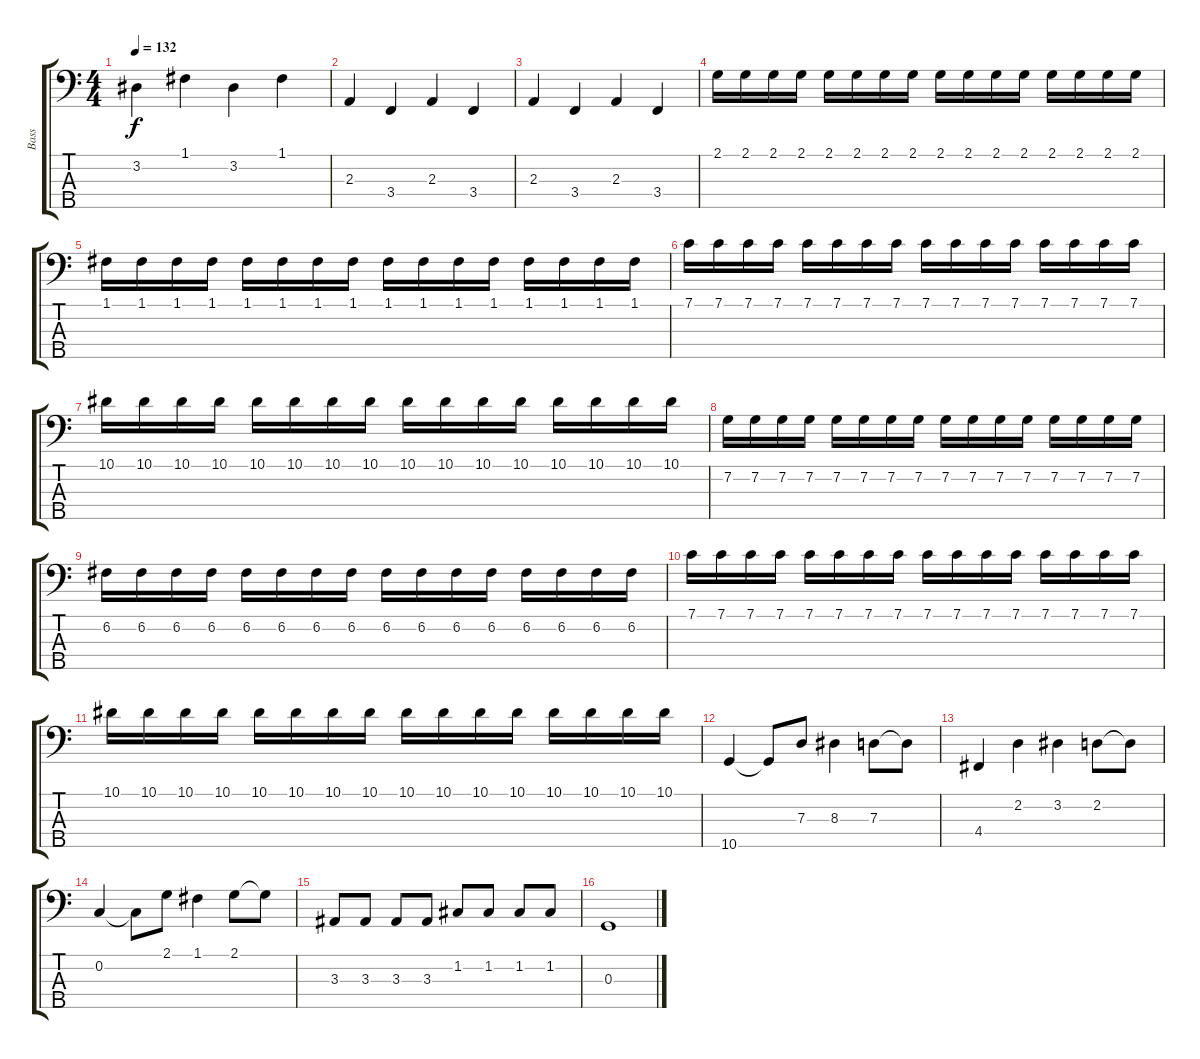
\track ("Bass" "Bass") {instrument electricbassfinger}
\staff {score tabs}
\tuning (F2 C2 G1 D1 A0) {hide}
\ts (4 4)
\tempo 132
\clef f4
\ks c
3.2.4{dy f} 1.1.4 3.2.4 1.1.4 |
2.3.4 3.4.4 2.3.4 3.4.4 |
2.3.4 3.4.4 2.3.4 3.4.4 |
2.1.16 2.1.16 2.1.16 2.1.16 2.1.16 2.1.16 2.1.16 2.1.16 2.1.16 2.1.16 2.1.16 2.1.16 2.1.16 2.1.16 2.1.16 2.1.16 |
1.1.16 1.1.16 1.1.16 1.1.16 1.1.16 1.1.16 1.1.16 1.1.16 1.1.16 1.1.16 1.1.16 1.1.16 1.1.16 1.1.16 1.1.16 1.1.16 |
7.1.16 7.1.16 7.1.16 7.1.16 7.1.16 7.1.16 7.1.16 7.1.16 7.1.16 7.1.16 7.1.16 7.1.16 7.1.16 7.1.16 7.1.16 7.1.16 |
10.1.16 10.1.16 10.1.16 10.1.16 10.1.16 10.1.16 10.1.16 10.1.16 10.1.16 10.1.16 10.1.16 10.1.16 10.1.16 10.1.16 10.1.16 10.1.16 |
7.2.16 7.2.16 7.2.16 7.2.16 7.2.16 7.2.16 7.2.16 7.2.16 7.2.16 7.2.16 7.2.16 7.2.16 7.2.16 7.2.16 7.2.16 7.2.16 |
6.2.16 6.2.16 6.2.16 6.2.16 6.2.16 6.2.16 6.2.16 6.2.16 6.2.16 6.2.16 6.2.16 6.2.16 6.2.16 6.2.16 6.2.16 6.2.16 |
7.1.16 7.1.16 7.1.16 7.1.16 7.1.16 7.1.16 7.1.16 7.1.16 7.1.16 7.1.16 7.1.16 7.1.16 7.1.16 7.1.16 7.1.16 7.1.16 |
10.1.16 10.1.16 10.1.16 10.1.16 10.1.16 10.1.16 10.1.16 10.1.16 10.1.16 10.1.16 10.1.16 10.1.16 10.1.16 10.1.16 10.1.16 10.1.16 |
10.5.4 10.5{t}.8 7.3.8 8.3.4 7.3.8 7.3{t}.8 |
4.4.4 2.2.4 3.2.4 2.2.8 2.2{t}.8 |
0.2.4 0.2{t}.8 2.1.8 1.1.4 2.1.8 2.1{t}.8 |
3.3.8 3.3.8 3.3.8 3.3.8 1.2.8 1.2.8 1.2.8 1.2.8 |
0.3.1
